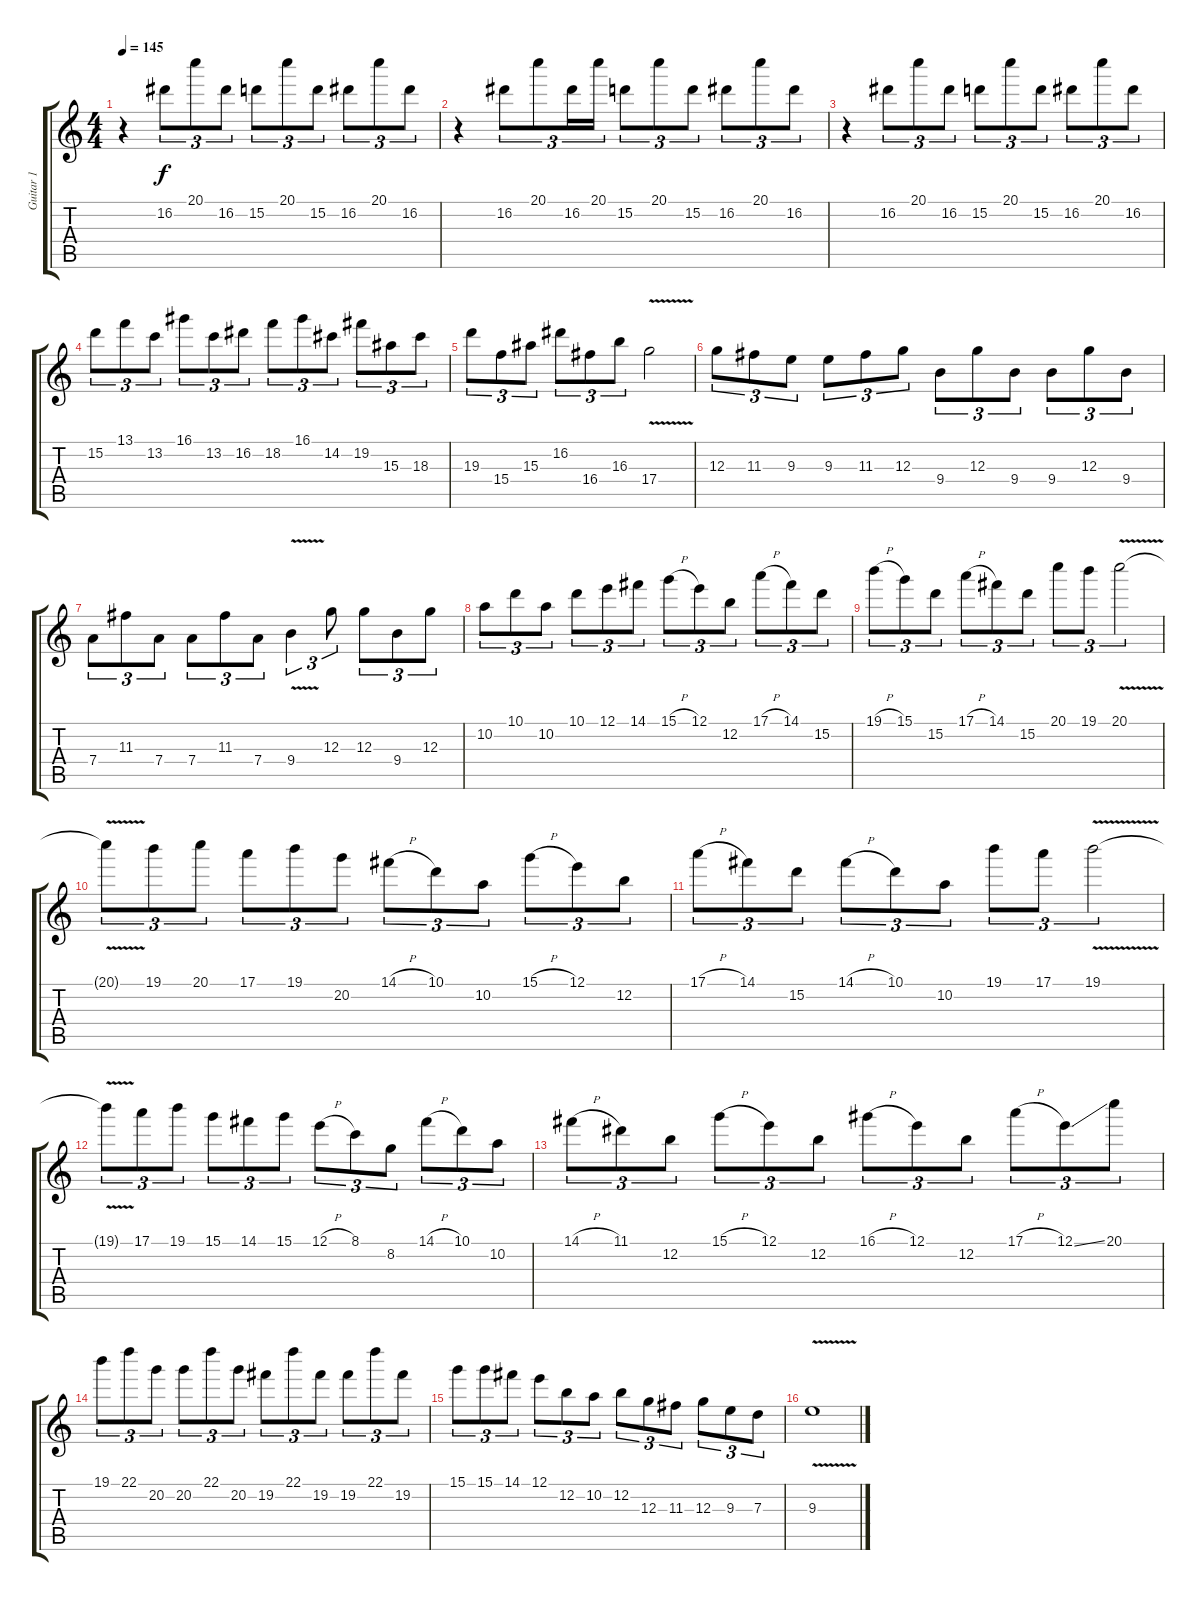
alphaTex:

\track ("Guitar 1" "Guitar 1") {instrument distortionguitar}
\staff {score tabs}
\tuning (E4 B3 G3 D3 A2 E2) {hide}
\ts (4 4)
\tempo 145
\clef g2
\ks c
r.4{dy f} 16.2.8{tu (3 2)} 20.1.8{tu (3 2)} 16.2.8{tu (3 2)} 15.2.8{tu (3 2)} 20.1.8{tu (3 2)} 15.2.8{tu (3 2)} 16.2.8{tu (3 2)} 20.1.8{tu (3 2)} 16.2.8{tu (3 2)} |
r.4 16.2.8{tu (3 2)} 20.1.8{tu (3 2)} 16.2.16{tu (3 2)} 20.1.16{tu (3 2)} 15.2.8{tu (3 2)} 20.1.8{tu (3 2)} 15.2.8{tu (3 2)} 16.2.8{tu (3 2)} 20.1.8{tu (3 2)} 16.2.8{tu (3 2)} |
r.4 16.2.8{tu (3 2)} 20.1.8{tu (3 2)} 16.2.8{tu (3 2)} 15.2.8{tu (3 2)} 20.1.8{tu (3 2)} 15.2.8{tu (3 2)} 16.2.8{tu (3 2)} 20.1.8{tu (3 2)} 16.2.8{tu (3 2)} |
15.2.8{tu (3 2)} 13.1.8{tu (3 2)} 13.2.8{tu (3 2)} 16.1.8{tu (3 2)} 13.2.8{tu (3 2)} 16.2.8{tu (3 2)} 18.2.8{tu (3 2)} 16.1.8{tu (3 2)} 14.2.8{tu (3 2)} 19.2.8{tu (3 2)} 15.3.8{tu (3 2)} 18.3.8{tu (3 2)} |
19.3.8{tu (3 2)} 15.4.8{tu (3 2)} 15.3.8{tu (3 2)} 16.2.8{tu (3 2)} 16.4.8{tu (3 2)} 16.3.8{tu (3 2)} 17.4{v}.2 |
12.3.8{tu (3 2)} 11.3.8{tu (3 2)} 9.3.8{tu (3 2)} 9.3.8{tu (3 2)} 11.3.8{tu (3 2)} 12.3.8{tu (3 2)} 9.4.8{tu (3 2)} 12.3.8{tu (3 2)} 9.4.8{tu (3 2)} 9.4.8{tu (3 2)} 12.3.8{tu (3 2)} 9.4.8{tu (3 2)} |
7.4.8{tu (3 2)} 11.3.8{tu (3 2)} 7.4.8{tu (3 2)} 7.4.8{tu (3 2)} 11.3.8{tu (3 2)} 7.4.8{tu (3 2)} 9.4{v}.4{tu (3 2)} 12.3.8{tu (3 2)} 12.3.8{tu (3 2)} 9.4.8{tu (3 2)} 12.3.8{tu (3 2)} |
10.2.8{tu (3 2)} 10.1.8{tu (3 2)} 10.2.8{tu (3 2)} 10.1.8{tu (3 2)} 12.1.8{tu (3 2)} 14.1.8{tu (3 2)} 15.1{h}.8{tu (3 2)} 12.1.8{tu (3 2)} 12.2.8{tu (3 2)} 17.1{h}.8{tu (3 2)} 14.1.8{tu (3 2)} 15.2.8{tu (3 2)} |
19.1{h}.8{tu (3 2)} 15.1.8{tu (3 2)} 15.2.8{tu (3 2)} 17.1{h}.8{tu (3 2)} 14.1.8{tu (3 2)} 15.2.8{tu (3 2)} 20.1.8{tu (3 2)} 19.1.8{tu (3 2)} 20.1{v}.2{tu (3 2)} |
20.1{t}.8{tu (3 2)} 19.1.8{tu (3 2)} 20.1.8{tu (3 2)} 17.1.8{tu (3 2)} 19.1.8{tu (3 2)} 20.2.8{tu (3 2)} 14.1{h}.8{tu (3 2)} 10.1.8{tu (3 2)} 10.2.8{tu (3 2)} 15.1{h}.8{tu (3 2)} 12.1.8{tu (3 2)} 12.2.8{tu (3 2)} |
17.1{h}.8{tu (3 2)} 14.1.8{tu (3 2)} 15.2.8{tu (3 2)} 14.1{h}.8{tu (3 2)} 10.1.8{tu (3 2)} 10.2.8{tu (3 2)} 19.1.8{tu (3 2)} 17.1.8{tu (3 2)} 19.1{v}.2{tu (3 2)} |
19.1{t}.8{tu (3 2)} 17.1.8{tu (3 2)} 19.1.8{tu (3 2)} 15.1.8{tu (3 2)} 14.1.8{tu (3 2)} 15.1.8{tu (3 2)} 12.1{h}.8{tu (3 2)} 8.1.8{tu (3 2)} 8.2.8{tu (3 2)} 14.1{h}.8{tu (3 2)} 10.1.8{tu (3 2)} 10.2.8{tu (3 2)} |
14.1{h}.8{tu (3 2)} 11.1.8{tu (3 2)} 12.2.8{tu (3 2)} 15.1{h}.8{tu (3 2)} 12.1.8{tu (3 2)} 12.2.8{tu (3 2)} 16.1{h}.8{tu (3 2)} 12.1.8{tu (3 2)} 12.2.8{tu (3 2)} 17.1{h}.8{tu (3 2)} 12.1{ss}.8{tu (3 2)} 20.1.8{tu (3 2)} |
19.1.8{tu (3 2)} 22.1.8{tu (3 2)} 20.2.8{tu (3 2)} 20.2.8{tu (3 2)} 22.1.8{tu (3 2)} 20.2.8{tu (3 2)} 19.2.8{tu (3 2)} 22.1.8{tu (3 2)} 19.2.8{tu (3 2)} 19.2.8{tu (3 2)} 22.1.8{tu (3 2)} 19.2.8{tu (3 2)} |
15.1.8{tu (3 2)} 15.1.8{tu (3 2)} 14.1.8{tu (3 2)} 12.1.8{tu (3 2)} 12.2.8{tu (3 2)} 10.2.8{tu (3 2)} 12.2.8{tu (3 2)} 12.3.8{tu (3 2)} 11.3.8{tu (3 2)} 12.3.8{tu (3 2)} 9.3.8{tu (3 2)} 7.3.8{tu (3 2)} |
9.3{v}.1
